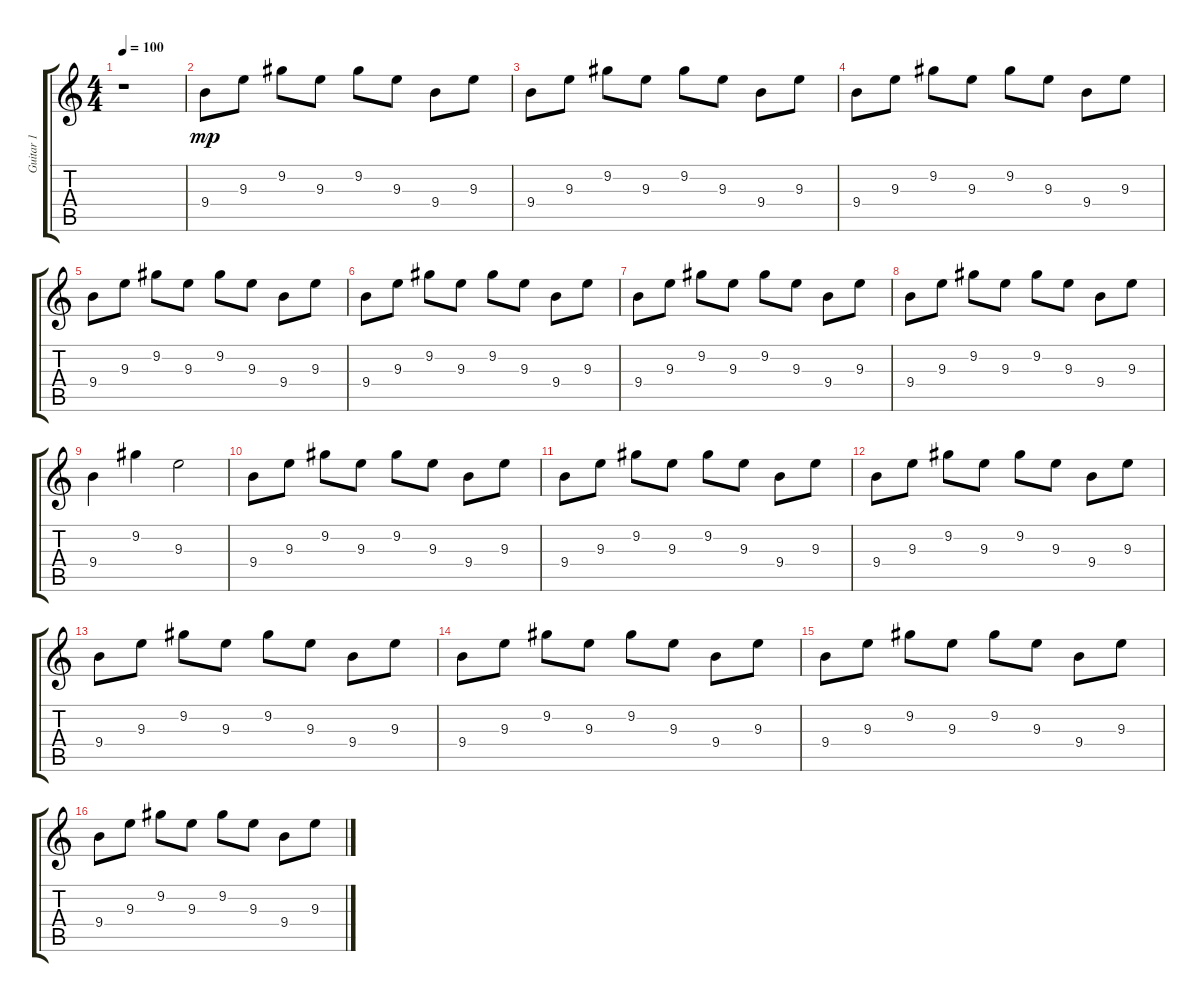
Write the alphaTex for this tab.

\track ("Guitar 1" "Guitar 1") {instrument distortionguitar}
\staff {score tabs}
\tuning (E4 B3 G3 D3 A2 E2) {hide}
\ts (4 4)
\tempo 100
\clef g2
\ks c
r.1{dy mp instrument distortionguitar} |
9.4.8 9.3.8 9.2.8 9.3.8 9.2.8 9.3.8 9.4.8 9.3.8 |
9.4.8 9.3.8 9.2.8 9.3.8 9.2.8 9.3.8 9.4.8 9.3.8 |
9.4.8 9.3.8 9.2.8 9.3.8 9.2.8 9.3.8 9.4.8 9.3.8 |
9.4.8 9.3.8 9.2.8 9.3.8 9.2.8 9.3.8 9.4.8 9.3.8 |
9.4.8 9.3.8 9.2.8 9.3.8 9.2.8 9.3.8 9.4.8 9.3.8 |
9.4.8 9.3.8 9.2.8 9.3.8 9.2.8 9.3.8 9.4.8 9.3.8 |
9.4.8 9.3.8 9.2.8 9.3.8 9.2.8 9.3.8 9.4.8 9.3.8 |
9.4.4 9.2.4 9.3.2 |
9.4.8 9.3.8 9.2.8 9.3.8 9.2.8 9.3.8 9.4.8 9.3.8 |
9.4.8 9.3.8 9.2.8 9.3.8 9.2.8 9.3.8 9.4.8 9.3.8 |
9.4.8 9.3.8 9.2.8 9.3.8 9.2.8 9.3.8 9.4.8 9.3.8 |
9.4.8 9.3.8 9.2.8 9.3.8 9.2.8 9.3.8 9.4.8 9.3.8 |
9.4.8 9.3.8 9.2.8 9.3.8 9.2.8 9.3.8 9.4.8 9.3.8 |
9.4.8 9.3.8 9.2.8 9.3.8 9.2.8 9.3.8 9.4.8 9.3.8 |
9.4.8 9.3.8 9.2.8 9.3.8 9.2.8 9.3.8 9.4.8 9.3.8
